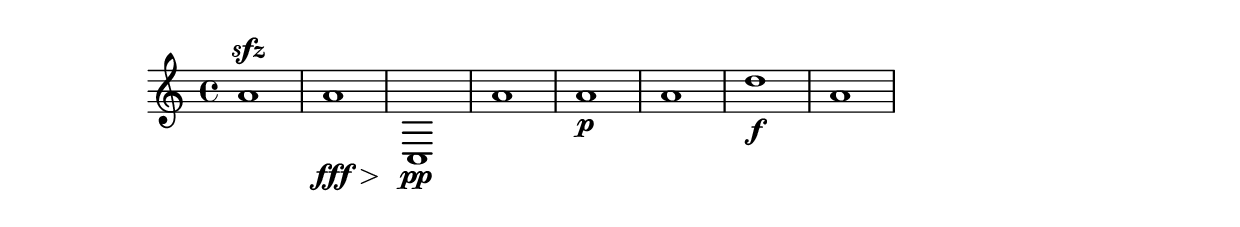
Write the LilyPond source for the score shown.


\version "1.9.1"
\header{
texidoc=" Dynamics appear below or above the staff.  If multiple
dynamics are linked with (de)crescendi, they should be on the same
line. Isolated dynamics may be forced up or down.
 "
}



\score{
\notes\relative c''{
a1^\sfz
a1\fff\> c,,\!\pp a'' a\p

% We need this to test if we get two Dynamic line spanners
a

% because do_removal_processing ()
% doesn't seem to post_process elements
d\f

a

}
\paper{
}
\midi{
\tempo 1 = 60
}
}

